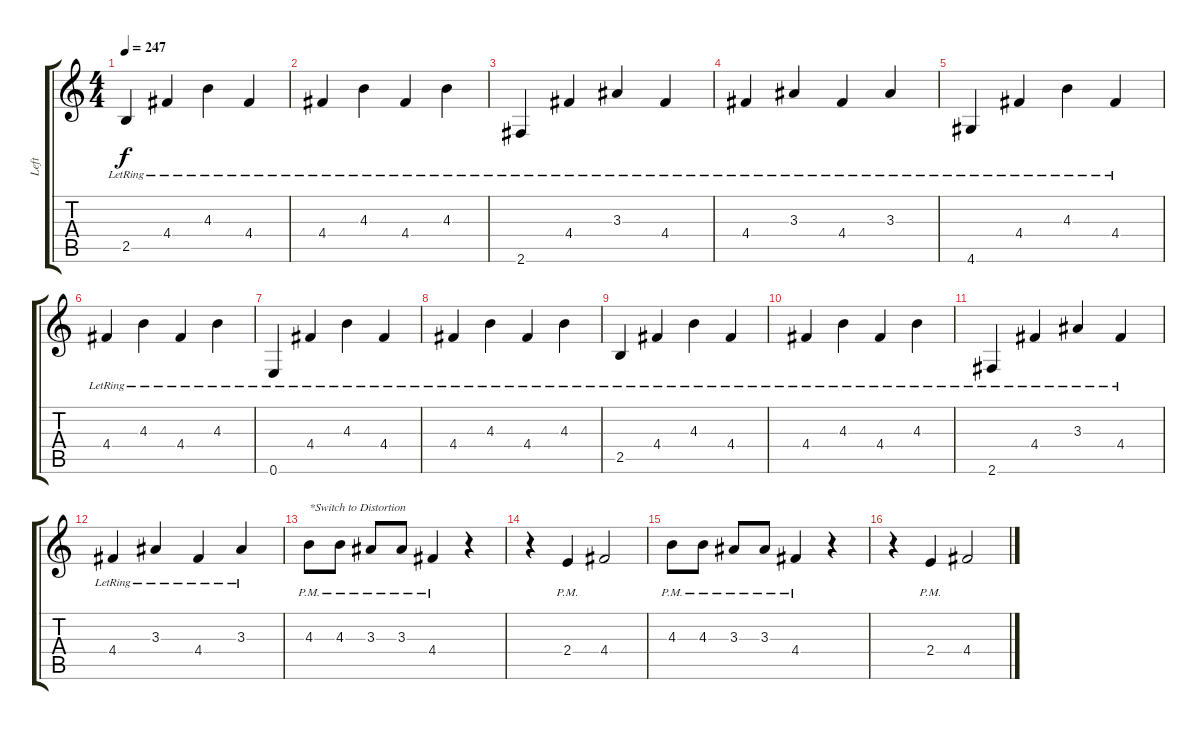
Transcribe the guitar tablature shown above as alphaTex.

\track ("Left" "Left") {instrument distortionguitar}
\staff {score tabs}
\tuning (E4 B3 G3 D3 A2 E2) {hide}
\ts (4 4)
\tempo 247
\clef g2
\ks c
2.5{lr}.4{dy f} 4.4{lr}.4 4.3{lr}.4 4.4{lr}.4 |
4.4{lr}.4 4.3{lr}.4 4.4{lr}.4 4.3{lr}.4 |
2.6{lr}.4 4.4{lr}.4 3.3{lr}.4 4.4{lr}.4 |
4.4{lr}.4 3.3{lr}.4 4.4{lr}.4 3.3{lr}.4 |
4.6{lr}.4 4.4{lr}.4 4.3{lr}.4 4.4{lr}.4 |
4.4{lr}.4 4.3{lr}.4 4.4{lr}.4 4.3{lr}.4 |
0.6{lr}.4 4.4{lr}.4 4.3{lr}.4 4.4{lr}.4 |
4.4{lr}.4 4.3{lr}.4 4.4{lr}.4 4.3{lr}.4 |
2.5{lr}.4 4.4{lr}.4 4.3{lr}.4 4.4{lr}.4 |
4.4{lr}.4 4.3{lr}.4 4.4{lr}.4 4.3{lr}.4 |
2.6{lr}.4 4.4{lr}.4 3.3{lr}.4 4.4{lr}.4 |
4.4{lr}.4 3.3{lr}.4 4.4{lr}.4 3.3{lr}.4 |
4.3{pm}.8{txt "*Switch to Distortion" volume 16 instrument distortionguitar} 4.3{pm}.8 3.3{pm}.8 3.3{pm}.8 4.4{pm}.4 r.4 |
r.4 2.4{pm}.4 4.4.2 |
4.3{pm}.8 4.3{pm}.8 3.3{pm}.8 3.3{pm}.8 4.4{pm}.4 r.4 |
r.4 2.4{pm}.4 4.4.2
